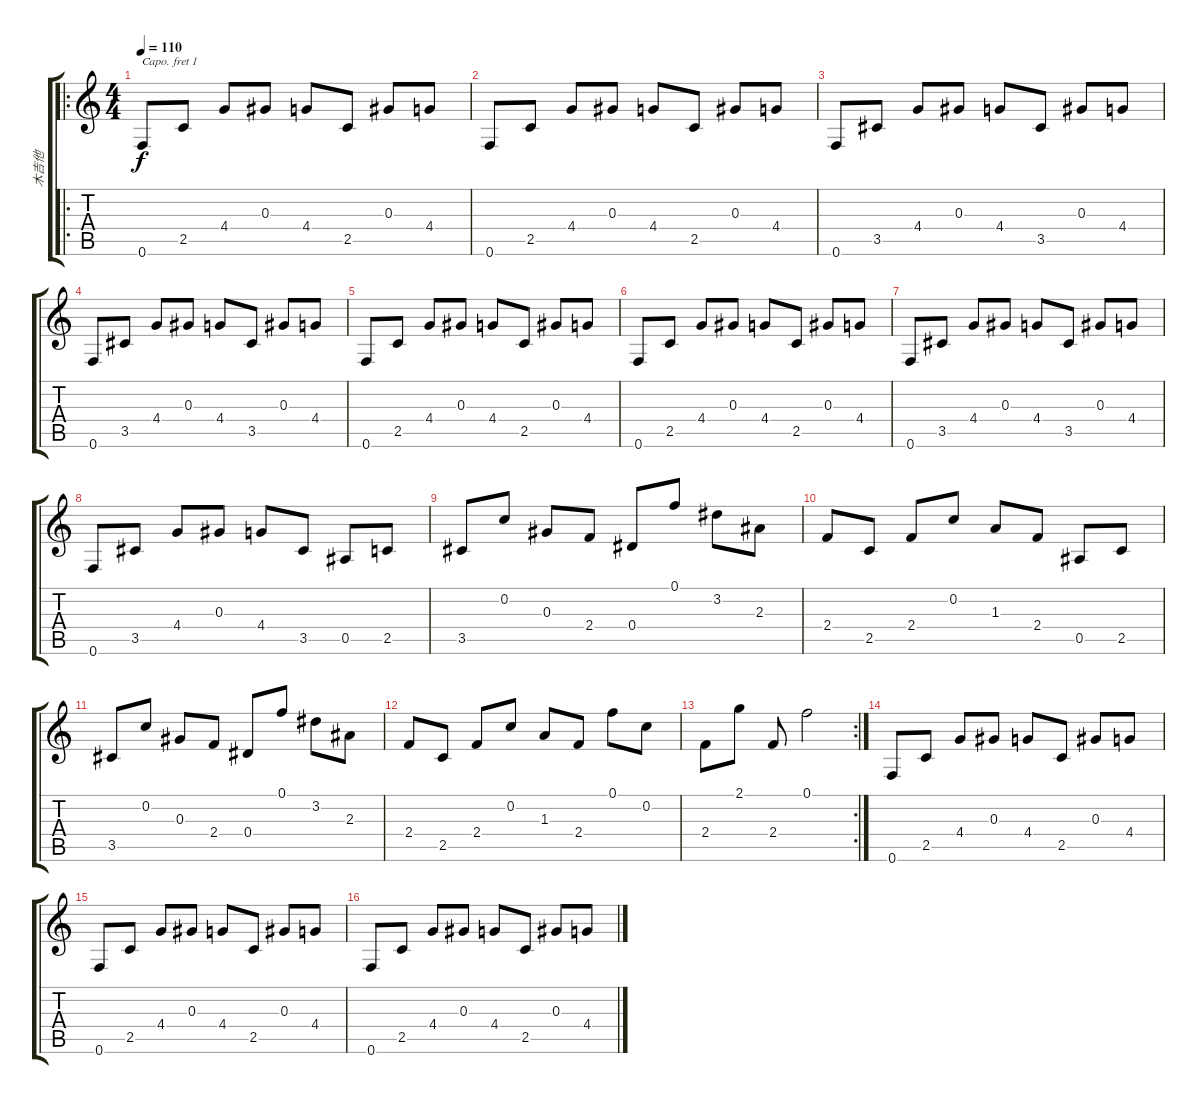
\track ("木吉他" "木吉他") {instrument acousticguitarsteel}
\staff {score tabs}
\capo 1
\tuning (E4 B3 G3 D3 A2 E2) {hide}
\ro
\ts (4 4)
\tempo 110
\clef g2
\ks c
0.6.8{dy f instrument acousticguitarsteel} 2.5.8 4.4.8 0.3.8 4.4.8 2.5.8 0.3.8 4.4.8 |
0.6.8 2.5.8 4.4.8 0.3.8 4.4.8 2.5.8 0.3.8 4.4.8 |
0.6.8 3.5.8 4.4.8 0.3.8 4.4.8 3.5.8 0.3.8 4.4.8 |
0.6.8 3.5.8 4.4.8 0.3.8 4.4.8 3.5.8 0.3.8 4.4.8 |
0.6.8 2.5.8 4.4.8 0.3.8 4.4.8 2.5.8 0.3.8 4.4.8 |
0.6.8 2.5.8 4.4.8 0.3.8 4.4.8 2.5.8 0.3.8 4.4.8 |
0.6.8 3.5.8 4.4.8 0.3.8 4.4.8 3.5.8 0.3.8 4.4.8 |
0.6.8 3.5.8 4.4.8 0.3.8 4.4.8 3.5.8 0.5.8 2.5.8 |
3.5.8 0.2.8 0.3.8 2.4.8 0.4.8 0.1.8 3.2.8 2.3.8 |
2.4.8 2.5.8 2.4.8 0.2.8 1.3.8 2.4.8 0.5.8 2.5.8 |
3.5.8 0.2.8 0.3.8 2.4.8 0.4.8 0.1.8 3.2.8 2.3.8 |
2.4.8 2.5.8 2.4.8 0.2.8 1.3.8 2.4.8 0.1.8 0.2.8 |
\rc 2
2.4.8 2.1.8 2.4.8 0.1.2 |
0.6.8 2.5.8 4.4.8 0.3.8 4.4.8 2.5.8 0.3.8 4.4.8 |
0.6.8 2.5.8 4.4.8 0.3.8 4.4.8 2.5.8 0.3.8 4.4.8 |
0.6.8 2.5.8 4.4.8 0.3.8 4.4.8 2.5.8 0.3.8 4.4.8
